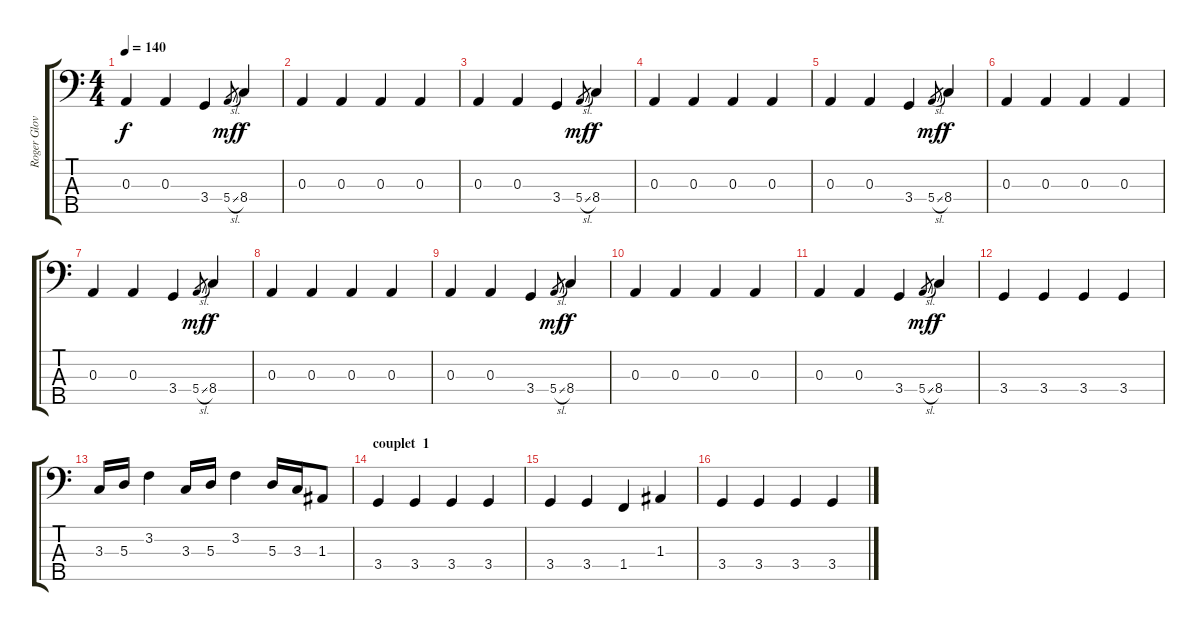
\track ("Roger Glover" "Roger Glov") {instrument electricbassfinger}
\staff {score tabs}
\tuning (G2 D2 A1 E1 B0) {hide}
\ts (4 4)
\tempo 140
\clef f4
\ks c
0.3.4{dy f} 0.3.4 3.4.4 5.4{sl}.8{gr dy mf} 8.4.4{dy f} |
0.3.4 0.3.4 0.3.4 0.3.4 |
0.3.4 0.3.4 3.4.4 5.4{sl}.8{gr dy mf} 8.4.4{dy f} |
0.3.4 0.3.4 0.3.4 0.3.4 |
0.3.4 0.3.4 3.4.4 5.4{sl}.8{gr dy mf} 8.4.4{dy f} |
0.3.4 0.3.4 0.3.4 0.3.4 |
0.3.4 0.3.4 3.4.4 5.4{sl}.8{gr dy mf} 8.4.4{dy f} |
0.3.4 0.3.4 0.3.4 0.3.4 |
0.3.4 0.3.4 3.4.4 5.4{sl}.8{gr dy mf} 8.4.4{dy f} |
0.3.4 0.3.4 0.3.4 0.3.4 |
0.3.4 0.3.4 3.4.4 5.4{sl}.8{gr dy mf} 8.4.4{dy f} |
3.4.4 3.4.4 3.4.4 3.4.4 |
3.3.16 5.3.16 3.2.4 3.3.16 5.3.16 3.2.4 5.3.16 3.3.16 1.3.8 |
\section ("" "couplet  1")
3.4.4 3.4.4 3.4.4 3.4.4 |
3.4.4 3.4.4 1.4.4 1.3.4 |
3.4.4 3.4.4 3.4.4 3.4.4
